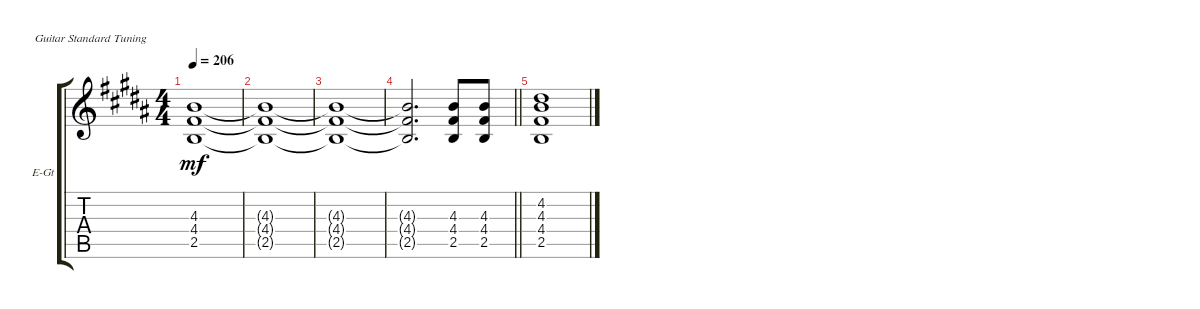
\defaultSystemsLayout 4
\bracketExtendMode groupsimilarinstruments
\firstSystemTrackNameOrientation horizontal
\otherSystemsTrackNameOrientation horizontal
\track ("Guitar 5" "E-Gt") {instrument distortionguitar}
\staff {score tabs}
\tuning (E4 B3 G3 D3 A2 E2)
\ts (4 4)
\tempo 206
\clef g2
\ks b
(2.5{t} 4.4{t} 4.3{t}).1{dy mf} |
(2.5{t} 4.4{t} 4.3{t}).1 |
(2.5{t} 4.4{t} 4.3{t}).1 |
\barLineRight lightlight
(2.5{t} 4.4{t} 4.3{t}).2{d} (4.3 4.4 2.5).8 (4.3 4.4 2.5).8 |
(2.5 4.4 4.3 4.2).1
